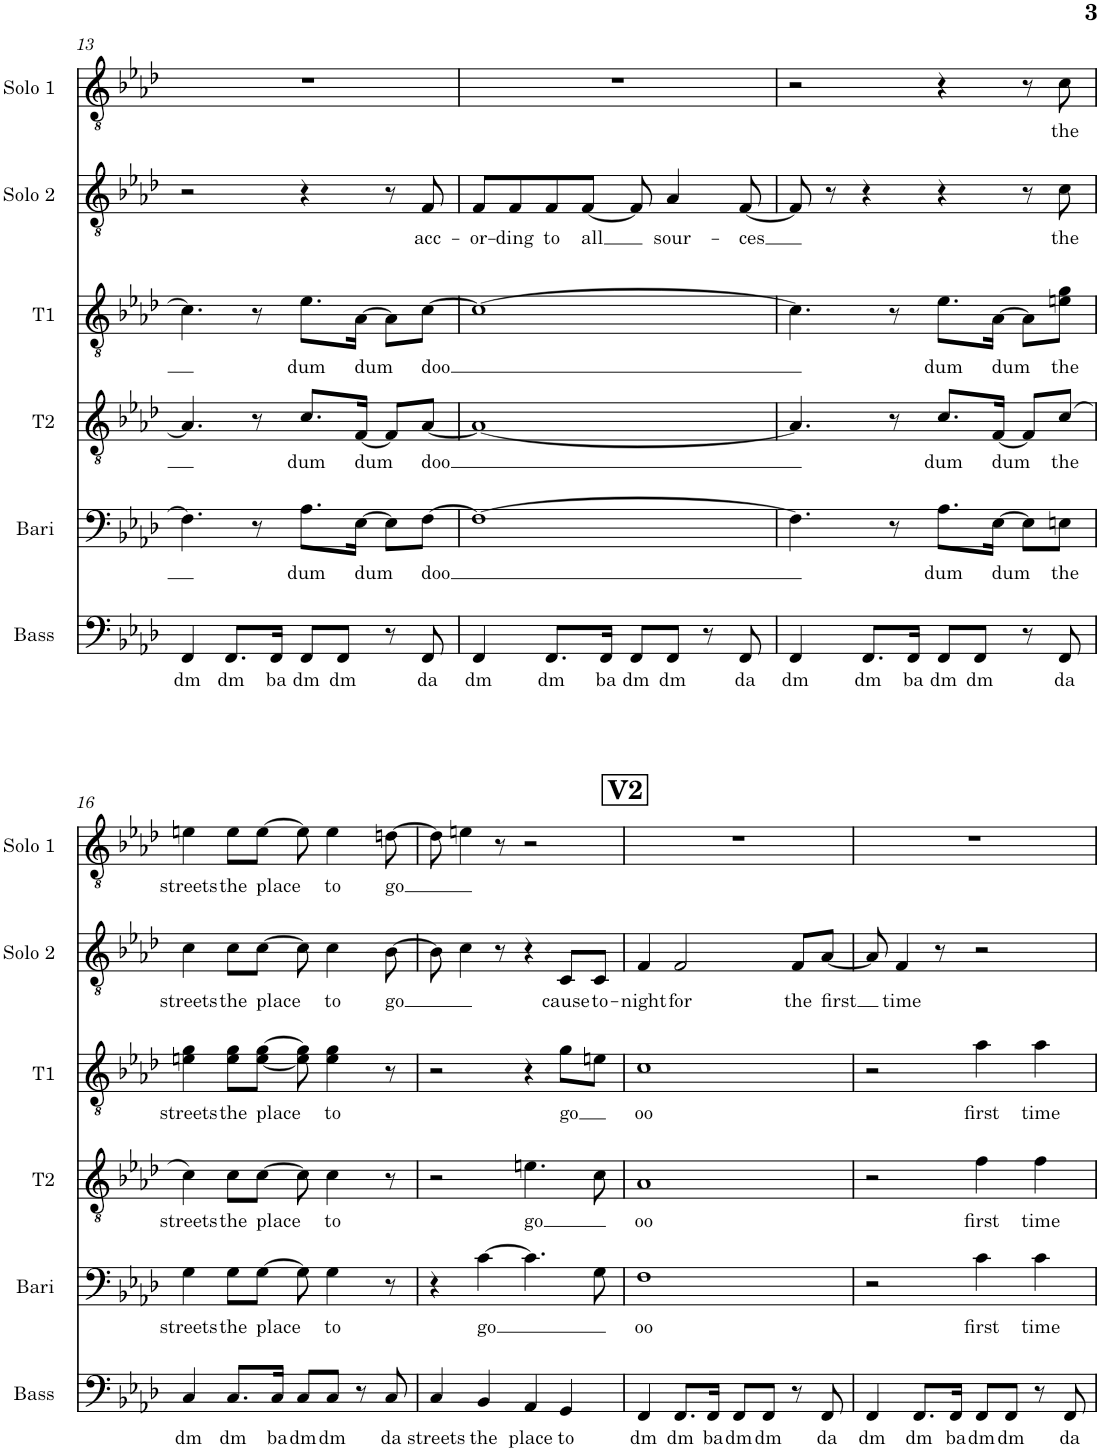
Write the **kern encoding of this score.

**kern	**text	**kern	**text	**kern	**text	**kern	**text	**kern	**text	**kern	**text
*part6	*part6	*part5	*part5	*part4	*part4	*part3	*part3	*part2	*part2	*part1	*part1
*staff6	*staff6	*staff5	*staff5	*staff4	*staff4	*staff3	*staff3	*staff2	*staff2	*staff1	*staff1
*I"Bass	*	*I"Baritone	*	*I"Tenor 2	*	*I"Tenor 1	*	*I"Solo 2	*	*I"Solo 1	*
*I'Bass	*	*I'Bari	*	*I'T2	*	*I'T1	*	*I'Solo 2	*	*I'Solo 1	*
!!LO:PB:g=z
*clefF4	*	*clefF4	*	*clefGv2	*	*clefGv2	*	*clefGv2	*	*clefGv2	*
*k[b-e-a-d-]	*	*k[b-e-a-d-]	*	*k[b-e-a-d-]	*	*k[b-e-a-d-]	*	*k[b-e-a-d-]	*	*k[b-e-a-d-]	*
*M4/4	*	*M4/4	*	*M4/4	*	*M4/4	*	*M4/4	*	*M4/4	*
=13	=13	=13	=13	=13	=13	=13	=13	=13	=13	=13	=13
!	!LO:LY:b	!	!	!	!	!	!	!	!	!	!
4FF/	dm	4.F\]	.	4.A-/]	.	4.c\]	.	2r	.	1r	.
!	!LO:LY:b	!	!	!	!	!	!	!	!	!	!
8.FF/L	dm	.	.	.	.	.	.	.	.	.	.
.	.	8r	.	8r	.	8r	.	.	.	.	.
!	!LO:LY:b	!	!	!	!	!	!	!	!	!	!
16FF/Jk	ba	.	.	.	.	.	.	.	.	.	.
!	!LO:LY:b	!	!LO:LY:b	!	!LO:LY:b	!	!LO:LY:b	!	!	!	!
8FF/L	dm	8.A-\L	dum	8.c/L	dum	8.e-\L	dum	4r	.	.	.
!	!LO:LY:b	!	!	!	!	!	!	!	!	!	!
8FF/J	dm	.	.	.	.	.	.	.	.	.	.
!	!	!	!LO:LY:b	!	!LO:LY:b	!	!LO:LY:b	!	!	!	!
.	.	[16E-\Jk	dum	[16F/Jk	dum	[16A-\Jk	dum	.	.	.	.
8r	.	8E-\L]	.	8F/L]	.	8A-\L]	.	8r	.	.	.
!	!LO:LY:b	!	!LO:LY:b	!	!LO:LY:b	!	!LO:LY:b	!	!LO:LY:b	!	!
8FF/	da	[8F\J	doo	[8A-/J	doo	[8c\J	doo	8F/	acc-	.	.
=14	=14	=14	=14	=14	=14	=14	=14	=14	=14	=14	=14
!	!LO:LY:b	!	!	!	!	!	!	!	!LO:LY:b	!	!
4FF/	dm	1F_	.	1A-_	.	1c_	.	8F/L	-or-	1r	.
!	!	!	!	!	!	!	!	!	!LO:LY:b	!	!
.	.	.	.	.	.	.	.	8F/	-ding	.	.
!	!LO:LY:b	!	!	!	!	!	!	!	!LO:LY:b	!	!
8.FF/L	dm	.	.	.	.	.	.	8F/	to	.	.
!	!	!	!	!	!	!	!	!	!LO:LY:b	!	!
.	.	.	.	.	.	.	.	[8F/J	all	.	.
!	!LO:LY:b	!	!	!	!	!	!	!	!	!	!
16FF/Jk	ba	.	.	.	.	.	.	.	.	.	.
!	!LO:LY:b	!	!	!	!	!	!	!	!	!	!
8FF/L	dm	.	.	.	.	.	.	8F/]	.	.	.
!	!LO:LY:b	!	!	!	!	!	!	!	!LO:LY:b	!	!
8FF/J	dm	.	.	.	.	.	.	4A-/	sour-	.	.
8r	.	.	.	.	.	.	.	.	.	.	.
!	!LO:LY:b	!	!	!	!	!	!	!	!LO:LY:b	!	!
8FF/	da	.	.	.	.	.	.	[8F/	-ces	.	.
=15	=15	=15	=15	=15	=15	=15	=15	=15	=15	=15	=15
!	!LO:LY:b	!	!	!	!	!	!	!	!	!	!
4FF/	dm	4.F\]	.	4.A-/]	.	4.c\]	.	8F/]	.	2r	.
.	.	.	.	.	.	.	.	8r	.	.	.
!	!LO:LY:b	!	!	!	!	!	!	!	!	!	!
8.FF/L	dm	.	.	.	.	.	.	4r	.	.	.
.	.	8r	.	8r	.	8r	.	.	.	.	.
!	!LO:LY:b	!	!	!	!	!	!	!	!	!	!
16FF/Jk	ba	.	.	.	.	.	.	.	.	.	.
!	!LO:LY:b	!	!LO:LY:b	!	!LO:LY:b	!	!LO:LY:b	!	!	!	!
8FF/L	dm	8.A-\L	dum	8.c/L	dum	8.e-\L	dum	4r	.	4r	.
!	!LO:LY:b	!	!	!	!	!	!	!	!	!	!
8FF/J	dm	.	.	.	.	.	.	.	.	.	.
!	!	!	!LO:LY:b	!	!LO:LY:b	!	!LO:LY:b	!	!	!	!
.	.	[16E-\Jk	dum	[16F/Jk	dum	[16A-\Jk	dum	.	.	.	.
8r	.	8E-\L]	.	8F/L]	.	8A-\L]	.	8r	.	8r	.
!	!LO:LY:b	!	!LO:LY:b	!	!LO:LY:b	!	!LO:LY:b	!	!LO:LY:b	!	!LO:LY:b
8FF/	da	8En\J	the	(8c/J	the	8en\ 8g\J	the	8c\	the	8c\	the
!!LO:LB:g=z
=16	=16	=16	=16	=16	=16	=16	=16	=16	=16	=16	=16
!	!LO:LY:b	!	!LO:LY:b	!	!LO:LY:b	!	!LO:LY:b	!	!LO:LY:b	!	!LO:LY:b
4C/	dm	4G\	streets	4c\)	streets	4en\ 4g\	streets	4c\	streets	4en\	streets
!	!LO:LY:b	!	!LO:LY:b	!	!LO:LY:b	!	!LO:LY:b	!	!LO:LY:b	!	!LO:LY:b
8.C/L	dm	8G\L	the	8c\L	the	8e\ 8g\L	the	8c\L	the	8e\L	the
!	!	!	!LO:LY:b	!	!LO:LY:b	!	!LO:LY:b	!	!LO:LY:b	!	!LO:LY:b
.	.	[8G\J	place	[8c\J	place	[8e\ [8g\J	place	[8c\J	place	[8e\J	place
!	!LO:LY:b	!	!	!	!	!	!	!	!	!	!
16C/Jk	ba	.	.	.	.	.	.	.	.	.	.
!	!LO:LY:b	!	!	!	!	!	!	!	!	!	!
8C/L	dm	8G\]	.	8c\]	.	8e\] 8g\]	.	8c\]	.	8e\]	.
!	!LO:LY:b	!	!LO:LY:b	!	!LO:LY:b	!	!LO:LY:b	!	!LO:LY:b	!	!LO:LY:b
8C/J	dm	4G\	to	4c\	to	4e\ 4g\	to	4c\	to	4e\	to
8r	.	.	.	.	.	.	.	.	.	.	.
!	!LO:LY:b	!	!	!	!	!	!	!	!LO:LY:b	!	!LO:LY:b
8C/	da	8r	.	8r	.	8r	.	[8B-\	go	[8dn\	go
=17	=17	=17	=17	=17	=17	=17	=17	=17	=17	=17	=17
!	!LO:LY:b	!	!	!	!	!	!	!	!	!	!
4C/	streets	4r	.	2r	.	2r	.	8B-\]	.	8d\]	.
.	.	.	.	.	.	.	.	4c\	.	4en\	.
!	!LO:LY:b	!	!LO:LY:b	!	!	!	!	!	!	!	!
4BB-/	the	[4c\	go	.	.	.	.	.	.	.	.
.	.	.	.	.	.	.	.	8r	.	8r	.
!	!LO:LY:b	!	!	!	!LO:LY:b	!	!	!	!	!	!
4AA-/	place	4.c\]	.	4.en\	go	4r	.	4r	.	2r	.
!	!LO:LY:b	!	!	!	!	!	!LO:LY:b	!	!LO:LY:b	!	!
4GG/	to	.	.	.	.	8g\L	go	8C/L	cause	.	.
!	!	!	!	!	!	!	!	!	!LO:LY:b	!	!
.	.	8G\	.	8c\	.	8en\J	.	8C/J	to-	.	.
!!LO:REH:place=s1:a:B:cj:fs=14:t=V2
=18	=18	=18	=18	=18	=18	=18	=18	=18	=18	=18	=18
!	!LO:LY:b	!	!LO:LY:b	!	!LO:LY:b	!	!LO:LY:b	!	!LO:LY:b	!	!
4FF/	dm	1F	oo	1A-	oo	1c	oo	4F/	-night	1r	.
!	!LO:LY:b	!	!	!	!	!	!	!	!LO:LY:b	!	!
8.FF/L	dm	.	.	.	.	.	.	2F/	for	.	.
!	!LO:LY:b	!	!	!	!	!	!	!	!	!	!
16FF/Jk	ba	.	.	.	.	.	.	.	.	.	.
!	!LO:LY:b	!	!	!	!	!	!	!	!	!	!
8FF/L	dm	.	.	.	.	.	.	.	.	.	.
!	!LO:LY:b	!	!	!	!	!	!	!	!	!	!
8FF/J	dm	.	.	.	.	.	.	.	.	.	.
!	!	!	!	!	!	!	!	!	!LO:LY:b	!	!
8r	.	.	.	.	.	.	.	8F/L	the	.	.
!	!LO:LY:b	!	!	!	!	!	!	!	!LO:LY:b	!	!
8FF/	da	.	.	.	.	.	.	[8A-/J	first	.	.
=19	=19	=19	=19	=19	=19	=19	=19	=19	=19	=19	=19
!	!LO:LY:b	!	!	!	!	!	!	!	!	!	!
4FF/	dm	2r	.	2r	.	2r	.	8A-/]	.	1r	.
!	!	!	!	!	!	!	!	!	!LO:LY:b	!	!
.	.	.	.	.	.	.	.	4F/	time	.	.
!	!LO:LY:b	!	!	!	!	!	!	!	!	!	!
8.FF/L	dm	.	.	.	.	.	.	.	.	.	.
.	.	.	.	.	.	.	.	8r	.	.	.
!	!LO:LY:b	!	!	!	!	!	!	!	!	!	!
16FF/Jk	ba	.	.	.	.	.	.	.	.	.	.
!	!LO:LY:b	!	!LO:LY:b	!	!LO:LY:b	!	!LO:LY:b	!	!	!	!
8FF/L	dm	4c\	first	4f\	first	4a-\	first	2r	.	.	.
!	!LO:LY:b	!	!	!	!	!	!	!	!	!	!
8FF/J	dm	.	.	.	.	.	.	.	.	.	.
!	!	!	!LO:LY:b	!	!LO:LY:b	!	!LO:LY:b	!	!	!	!
8r	.	4c\	time	4f\	time	4a-\	time	.	.	.	.
!	!LO:LY:b	!	!	!	!	!	!	!	!	!	!
8FF/	da	.	.	.	.	.	.	.	.	.	.
=	=	=	=	=	=	=	=	=	=	=	=
*-	*-	*-	*-	*-	*-	*-	*-	*-	*-	*-	*-
